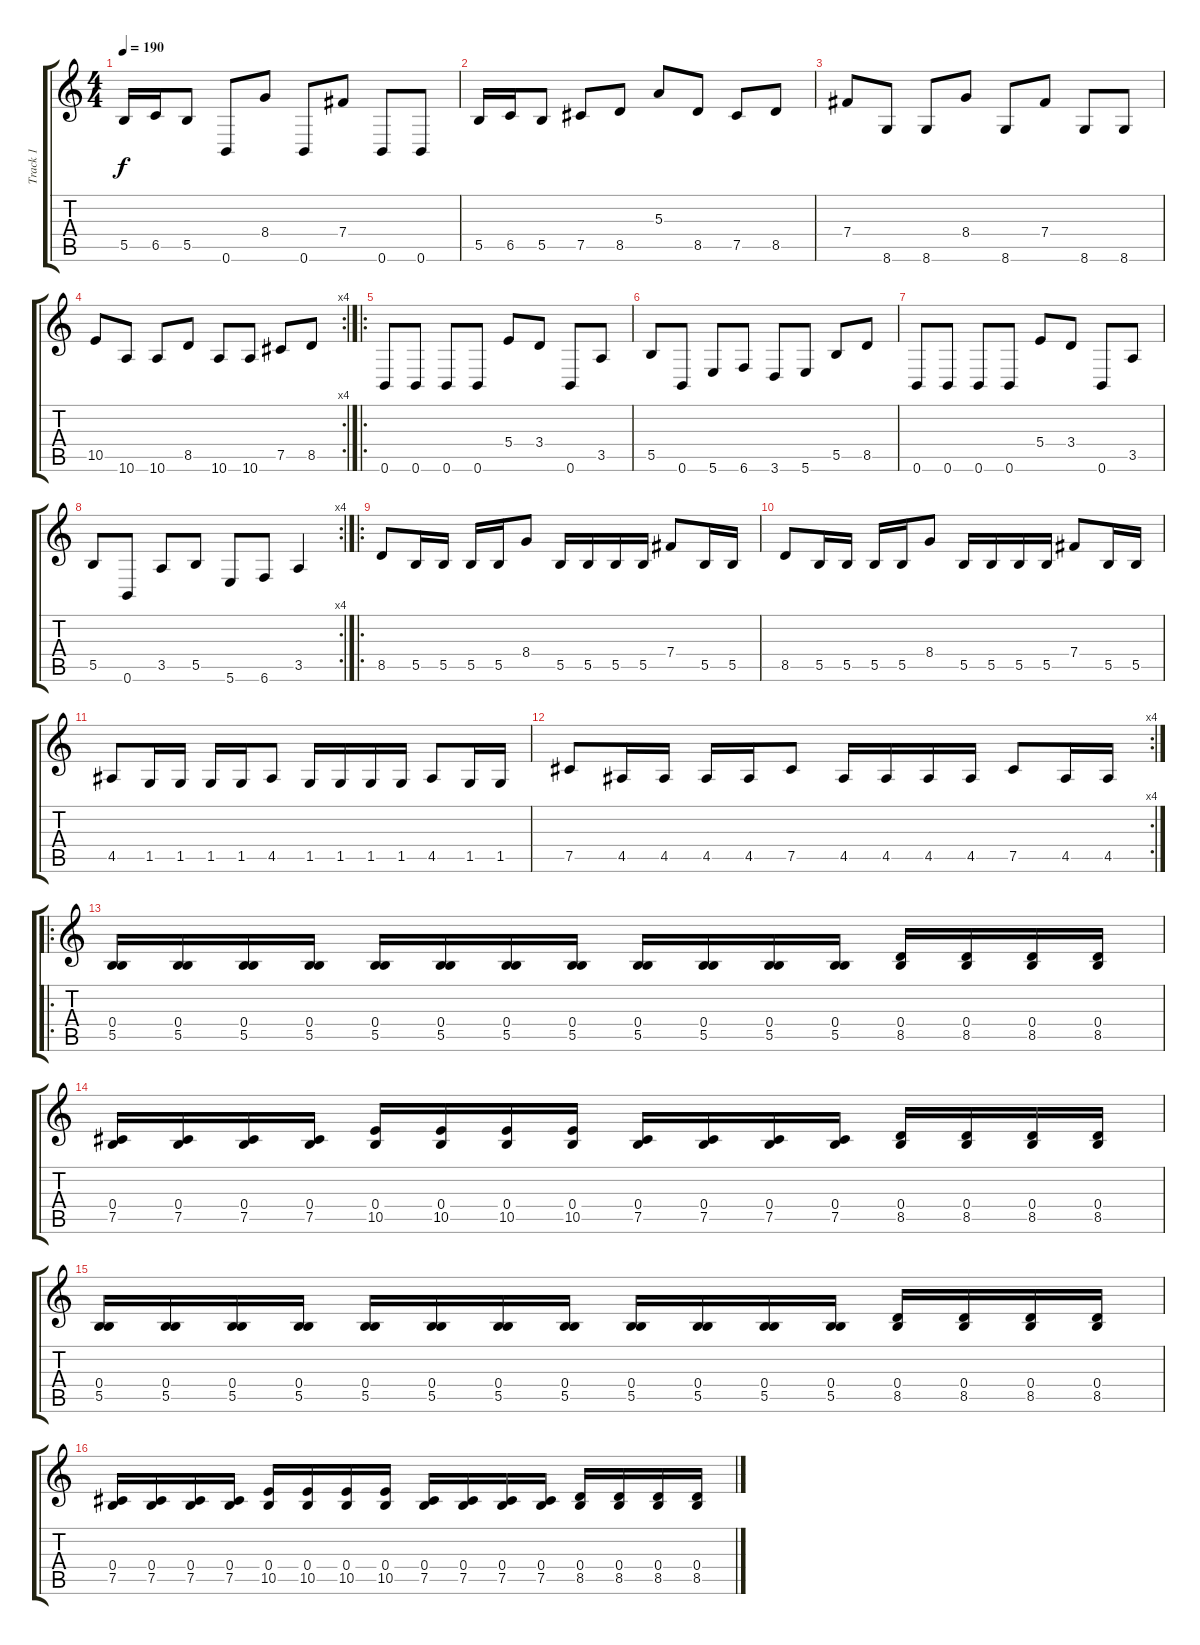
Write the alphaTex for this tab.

\track ("Track 1" "Track 1") {instrument distortionguitar}
\staff {score tabs}
\tuning (Db4 Ab3 E3 B2 Gb2 B1) {hide}
\ts (4 4)
\tempo 190
\clef g2
\ks c
5.5.16{dy f} 6.5.16 5.5.8 0.6.8 8.4.8 0.6.8 7.4.8 0.6.8 0.6.8 |
5.5.16 6.5.16 5.5.8 7.5.8 8.5.8 5.3.8 8.5.8 7.5.8 8.5.8 |
7.4.8 8.6.8 8.6.8 8.4.8 8.6.8 7.4.8 8.6.8 8.6.8 |
\rc 4
10.5.8 10.6.8 10.6.8 8.5.8 10.6.8 10.6.8 7.5.8 8.5.8 |
\ro
0.6.8 0.6.8 0.6.8 0.6.8 5.4.8 3.4.8 0.6.8 3.5.8 |
5.5.8 0.6.8 5.6.8 6.6.8 3.6.8 5.6.8 5.5.8 8.5.8 |
0.6.8 0.6.8 0.6.8 0.6.8 5.4.8 3.4.8 0.6.8 3.5.8 |
\rc 4
5.5.8 0.6.8 3.5.8 5.5.8 5.6.8 6.6.8 3.5.4 |
\ro
8.5.8 5.5.16 5.5.16 5.5.16 5.5.16 8.4.8 5.5.16 5.5.16 5.5.16 5.5.16 7.4.8 5.5.16 5.5.16 |
8.5.8 5.5.16 5.5.16 5.5.16 5.5.16 8.4.8 5.5.16 5.5.16 5.5.16 5.5.16 7.4.8 5.5.16 5.5.16 |
4.5.8 1.5.16 1.5.16 1.5.16 1.5.16 4.5.8 1.5.16 1.5.16 1.5.16 1.5.16 4.5.8 1.5.16 1.5.16 |
\rc 4
7.5.8 4.5.16 4.5.16 4.5.16 4.5.16 7.5.8 4.5.16 4.5.16 4.5.16 4.5.16 7.5.8 4.5.16 4.5.16 |
\ro
(0.4 5.5).16 (0.4 5.5).16 (0.4 5.5).16 (0.4 5.5).16 (0.4 5.5).16 (0.4 5.5).16 (0.4 5.5).16 (0.4 5.5).16 (0.4 5.5).16 (0.4 5.5).16 (0.4 5.5).16 (0.4 5.5).16 (0.4 8.5).16 (0.4 8.5).16 (0.4 8.5).16 (0.4 8.5).16 |
(0.4 7.5).16 (0.4 7.5).16 (0.4 7.5).16 (0.4 7.5).16 (0.4 10.5).16 (0.4 10.5).16 (0.4 10.5).16 (0.4 10.5).16 (0.4 7.5).16 (0.4 7.5).16 (0.4 7.5).16 (0.4 7.5).16 (0.4 8.5).16 (0.4 8.5).16 (0.4 8.5).16 (0.4 8.5).16 |
(0.4 5.5).16 (0.4 5.5).16 (0.4 5.5).16 (0.4 5.5).16 (0.4 5.5).16 (0.4 5.5).16 (0.4 5.5).16 (0.4 5.5).16 (0.4 5.5).16 (0.4 5.5).16 (0.4 5.5).16 (0.4 5.5).16 (0.4 8.5).16 (0.4 8.5).16 (0.4 8.5).16 (0.4 8.5).16 |
(0.4 7.5).16 (0.4 7.5).16 (0.4 7.5).16 (0.4 7.5).16 (0.4 10.5).16 (0.4 10.5).16 (0.4 10.5).16 (0.4 10.5).16 (0.4 7.5).16 (0.4 7.5).16 (0.4 7.5).16 (0.4 7.5).16 (0.4 8.5).16 (0.4 8.5).16 (0.4 8.5).16 (0.4 8.5).16
